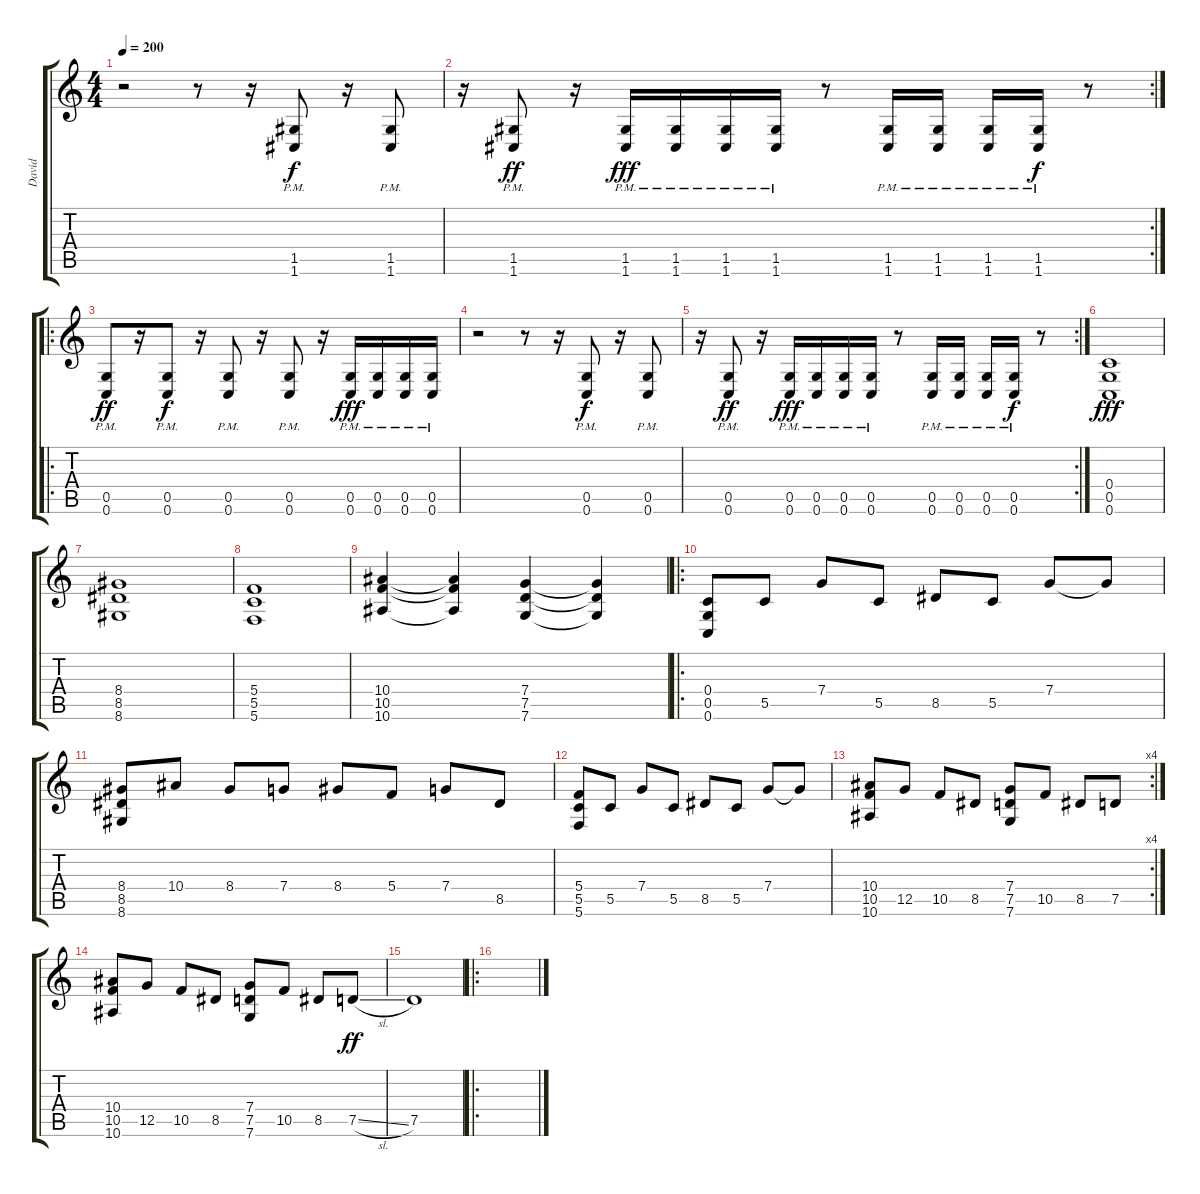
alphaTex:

\track ("David" "David") {instrument distortionguitar}
\staff {score tabs}
\tuning (D4 A3 F3 C3 G2 C2) {hide}
\ts (4 4)
\tempo 200
\clef g2
\ks c
r.2{dy fff} r.8 r.16 (1.5{pm} 1.6).8{dy f} r.16 (1.5{pm} 1.6).8 |
\rc 2
r.16 (1.5{pm} 1.6).8{dy ff} r.16 (1.5{pm} 1.6{pm}).16{dy fff} (1.5{pm} 1.6{pm}).16 (1.5{pm} 1.6{pm}).16 (1.5{pm} 1.6{pm}).16 r.8 (1.5{pm} 1.6{pm}).16 (1.5{pm} 1.6{pm}).16 (1.5{pm} 1.6{pm}).16 (1.5{pm} 1.6{pm}).16{dy f} r.8 |
\ro
(0.5{pm} 0.6).8{dy ff} r.16 (0.5{pm} 0.6).8{dy f} r.16 (0.5{pm} 0.6).8 r.16 (0.5{pm} 0.6).8 r.16 (0.5{pm} 0.6{pm}).16{dy fff} (0.5{pm} 0.6{pm}).16 (0.5{pm} 0.6{pm}).16 (0.5{pm} 0.6{pm}).16 |
r.2 r.8 r.16 (0.5{pm} 0.6).8{dy f} r.16 (0.5{pm} 0.6).8 |
\rc 2
r.16 (0.5{pm} 0.6).8{dy ff} r.16 (0.5{pm} 0.6{pm}).16{dy fff} (0.5{pm} 0.6{pm}).16 (0.5{pm} 0.6{pm}).16 (0.5{pm} 0.6{pm}).16 r.8 (0.5{pm} 0.6{pm}).16 (0.5{pm} 0.6{pm}).16 (0.5{pm} 0.6{pm}).16 (0.5{pm} 0.6{pm}).16{dy f} r.8 |
(0.4 0.5 0.6).1{dy fff} |
(8.4 8.5 8.6).1 |
(5.4 5.5 5.6).1 |
(10.4 10.5 10.6).4 (10.4{t} 10.5{t} 10.6{t}).4 (7.4 7.5 7.6).4 (7.4{t} 7.5{t} 7.6{t}).4 |
\ro
(0.4 0.5 0.6).8 5.5.8 7.4.8 5.5.8 8.5.8 5.5.8 7.4.8 7.4{t}.8 |
(8.4 8.5 8.6).8 10.4.8 8.4.8 7.4.8 8.4.8 5.4.8 7.4.8 8.5.8 |
(5.4 5.5 5.6).8 5.5.8 7.4.8 5.5.8 8.5.8 5.5.8 7.4.8 7.4{t}.8 |
\rc 4
(10.4 10.5 10.6).8 12.5.8 10.5.8 8.5.8 (7.4 7.5 7.6).8 10.5.8 8.5.8 7.5.8 |
(10.4 10.5 10.6).8 12.5.8 10.5.8 8.5.8 (7.4 7.5 7.6).8 10.5.8 8.5.8 7.5{sl}.8{dy ff} |
7.5.1 |
\ro
